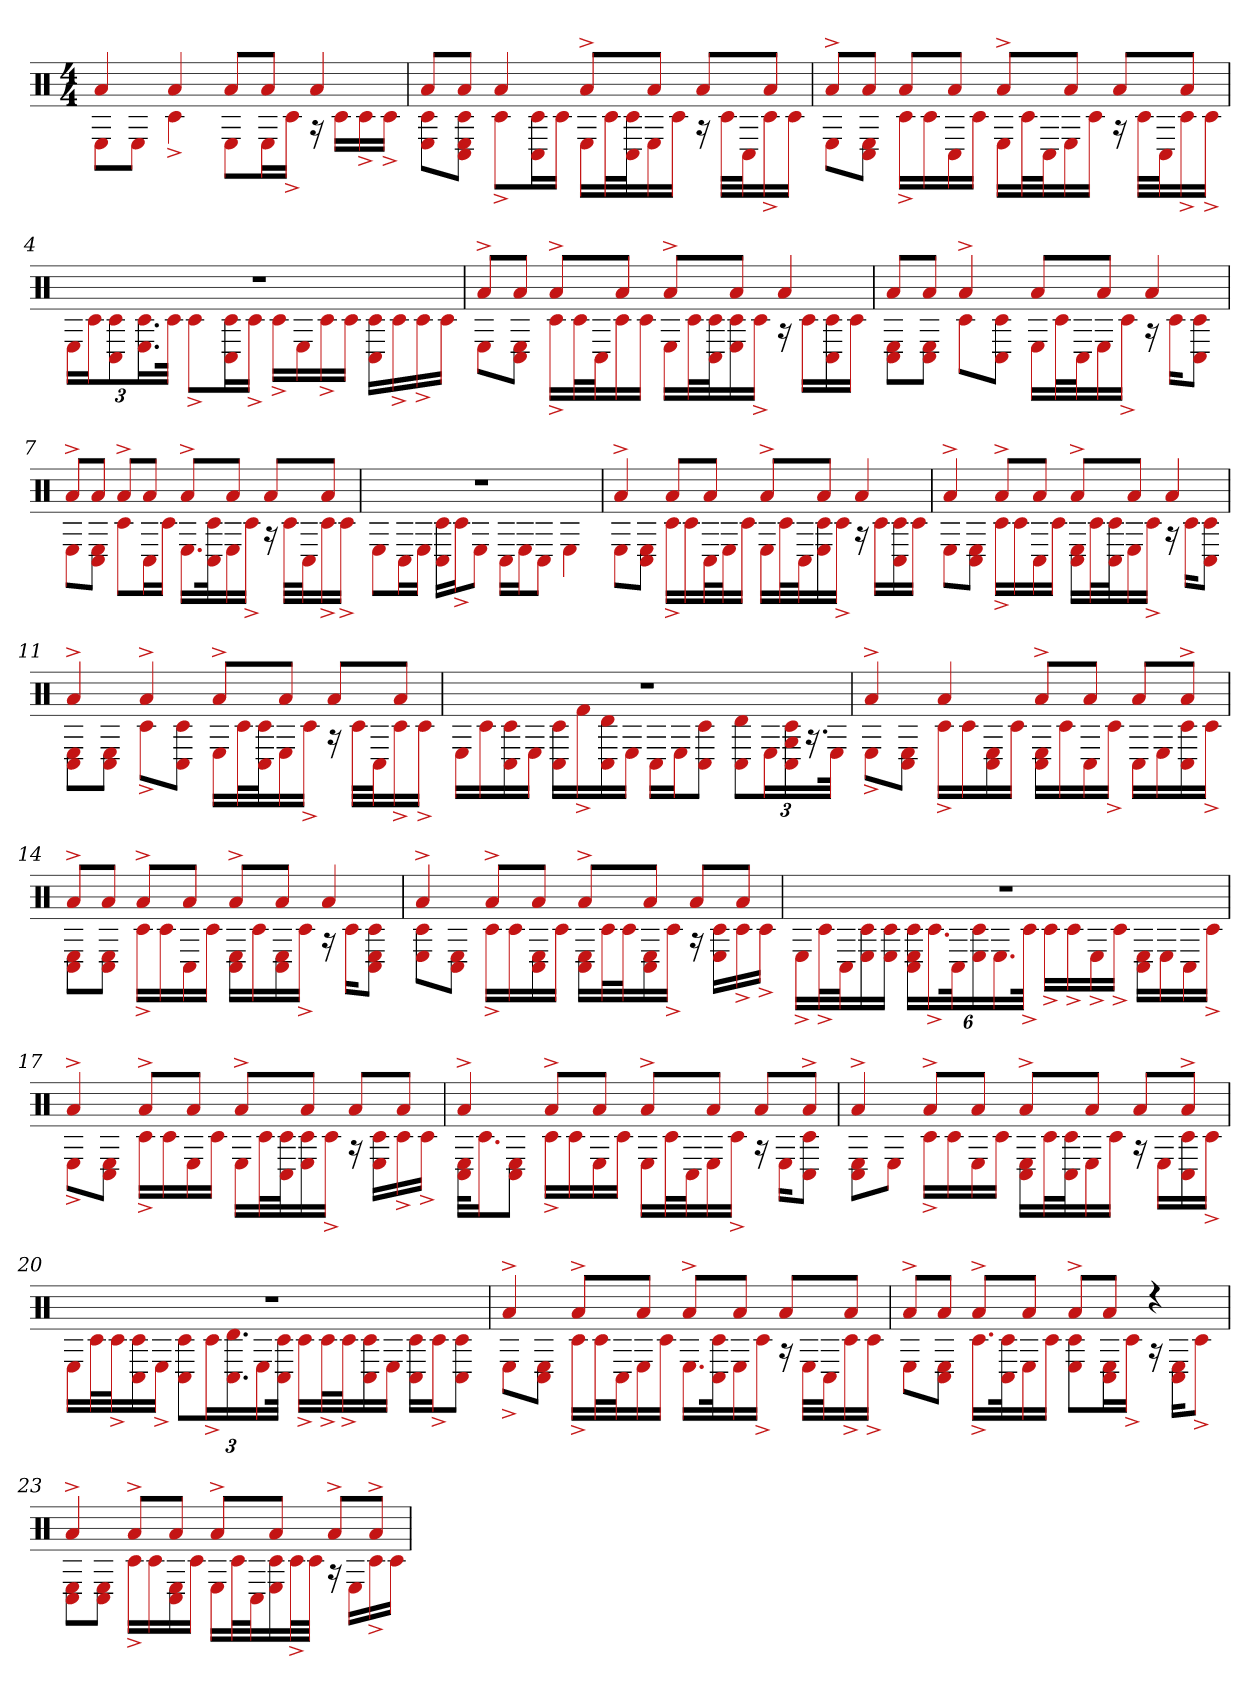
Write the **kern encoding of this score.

**kern
*part1
*staff1
*clefX
*k[]
*M4/4
=1
*^
4a	8EL
.	8EJ
4a	4c#^
8aL	8EL
8aJ	16EL
.	16c#^JJ
4a	16r
.	16c#LL
.	16c#^
.	16c#^JJ
=2	=2
8aL	8E 8c#L
8aJ	8C# 8c# 8EJ
4a	8c#^L
.	16c# 16C#L
.	16c#JJ
8a^L	16ELL
.	32c#L
.	32c# 32C#J
8aJ	16E
.	16c#JJ
8aL	16r
.	32c#LLL
.	32C#J
8aJ	16c#^
.	16c#JJ
=3	=3
8a^L	8EL
8aJ	8C# 8EJ
8aL	16c#^LL
.	16c#
8aJ	16C#
.	16c#JJ
8a^L	16ELL
.	32c#L
.	32C#J
8aJ	16E
.	16c#JJ
8aL	16r
.	32c#LLL
.	32C#J
8aJ	16c#^
.	16c#^JJ
=4	=4
1r	24ELL
.	24c#J
.	12C# 12c#
.	24.c# 24.EL
.	48c#JJk
.	8c#^L
.	16c# 16C#L
.	16c#^JJ
.	16c#^LL
.	16E
.	16c#^
.	16c#JJ
.	16c# 16C#LL
.	16c#^
.	16c#^
.	16c#JJ
=5	=5
8a^L	8EL
8aJ	8C# 8EJ
8a^L	16c#^LL
.	32c#L
.	32C#J
8aJ	16c#
.	16c#JJ
8a^L	16ELL
.	32c#L
.	32c# 32C#J
8aJ	16c# 16E
.	16c#^JJ
4a	16r
.	16c#LL
.	16C# 16c#
.	16c#JJ
=6	=6
8aL	8E 8C#L
8aJ	8C# 8EJ
4a^	8c#L
.	8C# 8c#J
8aL	16ELL
.	32c#L
.	32C#J
8aJ	16E
.	16c#^JJ
4a	16r
.	16c#KL
.	8C# 8c#J
=7	=7
8a^L	8EL
8aJ	8C# 8EJ
8a^L	8c#L
8aJ	16C#L
.	16c#JJ
8a^L	16.ELL
.	32c# 32C#k
8aJ	16E
.	16c#^JJ
8aL	16r
.	32c#LLL
.	32C#J
8aJ	16c#^
.	16c#^JJ
=8	=8
1r	8EL
.	16C#L
.	16EJJ
.	16C# 16c#LL
.	16c#^J
.	8EJ
.	16C#LL
.	16EJ
.	8C#J
.	4E
=9	=9
4a^	8EL
.	8C# 8EJ
8aL	16c#^LL
.	16c#
8aJ	32C#L
.	32EJ
.	16c#JJ
8a^L	16ELL
.	32c#L
.	32C#J
8aJ	16c# 16E
.	16c#^JJ
4a	16r
.	16c#LL
.	16C# 16c#
.	16c#JJ
=10	=10
4a^	8EL
.	8C# 8EJ
8a^L	16c#^LL
.	16c#
8aJ	16C#
.	16c#JJ
8a^L	16C# 16ELL
.	32c#L
.	32c# 32C#J
8aJ	16E
.	16c#^JJ
4a	16r
.	16c#KL
.	8C# 8c#J
=11	=11
4a^	8C# 8EL
.	8C# 8EJ
4a^	8c#^L
.	8C# 8c#J
8a^L	16ELL
.	32c#L
.	32C# 32c#J
8aJ	16E
.	16c#^JJ
8aL	16r
.	32c#LLL
.	32C#J
8aJ	16c#^
.	16c#^JJ
=12	=12
1r	16ELL
.	16c#
.	16C# 16c#
.	16EJJ
.	16C# 16c#LL
.	16f#^
.	16C# 16d
.	16EJJ
.	16C#LL
.	16EJ
.	8C# 8c#J
.	12C# 12dL
.	24EL
.	24C# 24G 24c#
.	24.r
.	48EJJk
=13	=13
4a^	8E^L
.	8C# 8EJ
4a	16c#^LL
.	16c#
.	16C# 16E
.	16c#JJ
8a^L	16C# 16ELL
.	16c#
8aJ	16C#
.	16c#^JJ
8aL	16C#LL
.	16E
8a^J	16C# 16c#
.	16c#^JJ
=14	=14
8a^L	8E 8C#L
8aJ	8C# 8EJ
8a^L	16c#^LL
.	16c#
8aJ	16C#
.	16c#JJ
8a^L	16E 16C#LL
.	16c#
8aJ	16C# 16E
.	16c#^JJ
4a	16r
.	16c#KL
.	8C# 8c# 8EJ
=15	=15
4a^	8c# 8EL
.	8C# 8EJ
8a^L	16c#^LL
.	16c#
8aJ	16C# 16E
.	16c#JJ
8a^L	16C# 16ELL
.	32c#L
.	32c#J
8aJ	16C# 16E
.	16c#^JJ
8aL	16r
.	16E 16c#LL
8aJ	16c#^
.	16c#^JJ
=16	=16
1r	16E^LL
.	32c#^L
.	32C#J
.	16c# 16E
.	16E 16c#JJ
.	24C# 24E 24c#LL
.	24.c#^
.	48C#k
.	24E 24c#
.	24.E
.	48c#^JJk
.	16c#^LL
.	16c#^
.	16E^
.	16c#^JJ
.	16C# 16ELL
.	16E
.	16C#
.	16c#^JJ
=17	=17
4a^	8E^L
.	8C# 8EJ
8a^L	16c#^LL
.	16c#
8aJ	16E
.	16c#JJ
8a^L	16ELL
.	32c#L
.	32c# 32C#J
8aJ	16c# 16E
.	16c#^JJ
8aL	16r
.	16E 16c#LL
8aJ	16c#^
.	16c#^JJ
=18	=18
4a^	32C# 32EKLL
.	16.c#J
.	8C# 8EJ
8a^L	16c#^LL
.	16c#
8aJ	16E
.	16c#JJ
8a^L	16ELL
.	32c#L
.	32C#J
8aJ	16E
.	16c#^JJ
8aL	16r
.	16EKL
8a^J	8c# 8C#J
=19	=19
4a^	8C# 8EL
.	8EJ
8a^L	16c#^LL
.	16c#
8aJ	16E
.	16c#JJ
8a^L	16C# 16ELL
.	32c#L
.	32c# 32C#J
8aJ	16E
.	16c#JJ
8aL	16r
.	16ELL
8a^J	16c# 16C#
.	16c#^JJ
=20	=20
1r	16ELL
.	32c#L
.	32c#^J
.	16C# 16c#
.	16E^JJ
.	12C# 12c#L
.	24c#^L
.	24.C# 24.d
.	24E
.	48c# 48C#JJk
.	16c#^LL
.	32c#^L
.	32c#^J
.	16C# 16c#
.	16EJJ
.	16C# 16c#LL
.	16c#^J
.	8C# 8c#J
=21	=21
4a^	8E^L
.	8C# 8EJ
8a^L	16c#^LL
.	32c#L
.	32C#J
8aJ	16E
.	16c#JJ
8a^L	16.ELL
.	32c# 32C#k
8aJ	16E
.	16c#^JJ
8aL	16r
.	32ELLL
.	32C#J
8aJ	16c#^
.	16c#^JJ
=22	=22
8a^L	8EL
8aJ	8C# 8EJ
8a^L	16.c#^LL
.	32c# 32C#k
8aJ	16E
.	16c#JJ
8a^L	8E 8c#L
8aJ	16C# 16EL
.	16c#^JJ
4r	16r
.	16E 16C#KL
.	8c#^J
=23	=23
4a^	8C# 8EL
.	8C# 8EJ
8a^L	16c#^LL
.	16c#
8aJ	16C# 16E
.	16c#JJ
8a^L	16ELL
.	32c#L
.	32C#J
8aJ	16c# 16E
.	32c#^L
.	32c#JJJ
8a^L	16r
.	16ELL
8a^J	16c#^
.	16c#JJ
*v	*v
=
*-
